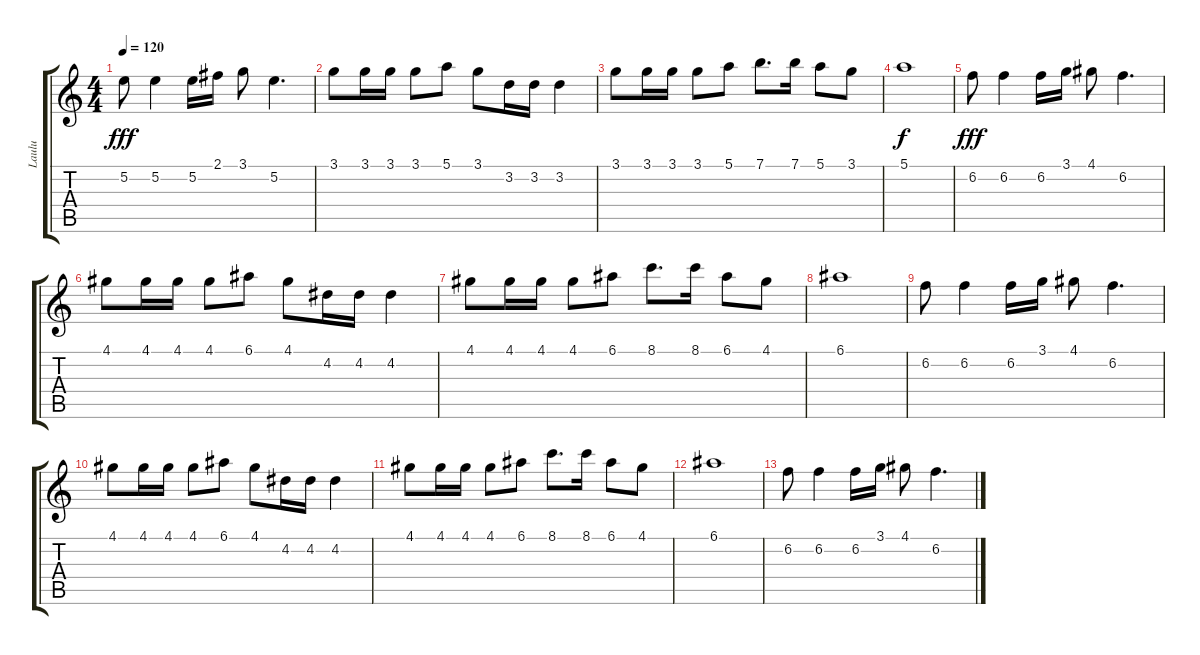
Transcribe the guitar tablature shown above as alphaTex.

\track ("Laulu" "Laulu") {instrument acousticguitarsteel}
\staff {score tabs}
\tuning (E4 B3 G3 D3 A2 E2) {hide}
\ts (4 4)
\tempo 120
\clef g2
\ks c
5.2.8{dy fff} 5.2.4 5.2.16 2.1.16 3.1.8 5.2.4{d} |
3.1.8 3.1.16 3.1.16 3.1.8 5.1.8 3.1.8 3.2.16 3.2.16 3.2.4 |
3.1.8 3.1.16 3.1.16 3.1.8 5.1.8 7.1.8{d} 7.1.16 5.1.8 3.1.8 |
5.1.1{dy f} |
6.2.8{dy fff} 6.2.4 6.2.16 3.1.16 4.1.8 6.2.4{d} |
4.1.8 4.1.16 4.1.16 4.1.8 6.1.8 4.1.8 4.2.16 4.2.16 4.2.4 |
4.1.8 4.1.16 4.1.16 4.1.8 6.1.8 8.1.8{d} 8.1.16 6.1.8 4.1.8 |
6.1.1 |
6.2.8 6.2.4 6.2.16 3.1.16 4.1.8 6.2.4{d} |
4.1.8 4.1.16 4.1.16 4.1.8 6.1.8 4.1.8 4.2.16 4.2.16 4.2.4 |
4.1.8 4.1.16 4.1.16 4.1.8 6.1.8 8.1.8{d} 8.1.16 6.1.8 4.1.8 |
6.1.1 |
6.2.8 6.2.4 6.2.16 3.1.16 4.1.8 6.2.4{d}
